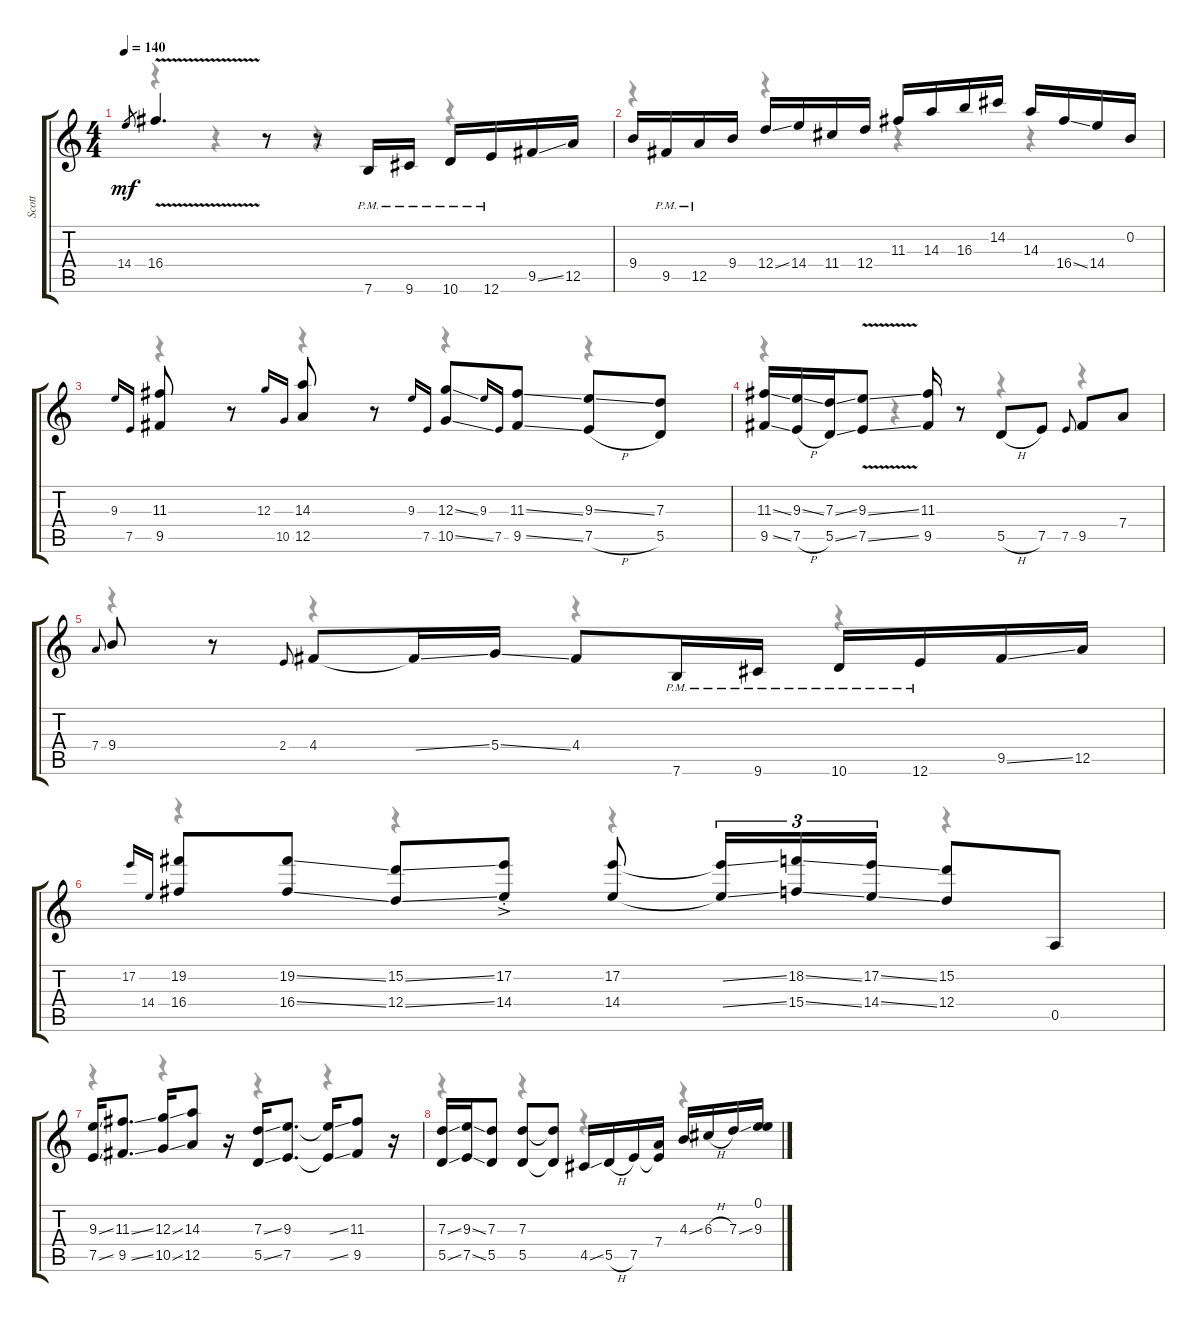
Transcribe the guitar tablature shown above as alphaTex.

\track ("Scott" "Scott") {instrument electricguitarclean}
\staff {score tabs}
\tuning (E4 B3 G3 D3 A2 E2) {hide}
\voice
\ts (4 4)
\tempo 140
\clef g2
\ks c
14.4.8{gr dy mf} 16.4{v}.4{d} r.8 r.8 7.6{pm}.16 9.6{pm}.16 10.6{pm}.16 12.6{pm}.16 9.5{ss}.16 12.5.16 |
9.4.16 9.5{pm}.16 12.5{pm}.16 9.4.16 12.4{ss}.16 14.4.16 11.4.16 12.4.16 11.3.16 14.3.16 16.3.16 14.2.16 14.3.16 16.4{ss}.16 14.4.16 0.2.16 |
9.3.16{gr onbeat} 7.5.16{gr onbeat} (11.3 9.5).8 r.8 12.3.16{gr onbeat} 10.5.16{gr onbeat} (14.3 12.5).8 r.8 9.3.16{gr onbeat} 7.5.16{gr onbeat} (12.3{ss} 10.5{ss}).8 9.3.16{gr onbeat} 7.5.16{gr onbeat} (11.3{ss} 9.5{ss}).8 (9.3{ss} 7.5{h}).8 (7.3 5.5).8 |
(11.3{ss} 9.5{ss}).16 (9.3{ss} 7.5{h}).16 (7.3{ss} 5.5{ss}).16 (9.3{ss} 7.5{v ss}).8 (11.3 9.5).16 r.8 5.5{h}.8 7.5.8 7.5.8{gr onbeat} 9.5.8 7.4.8 |
7.4.8{gr onbeat} 9.4.8 r.8 2.4.8{gr onbeat} 4.4.8 4.4{ss t}.16 5.4{ss}.16 4.4.8 7.6{pm}.16 9.6{pm}.16 10.6{pm}.16 12.6{pm}.16 9.5{ss}.16 12.5.16 |
17.2.16{gr onbeat} 14.4.16{gr onbeat} (19.2 16.4).8 (19.2{ss} 16.4{ss}).8 (15.2{ss} 12.4{ss}).8 (17.2{ac st} 14.4{ac st}).8 (17.2 14.4).8 (17.2{ss t} 14.4{ss t}).16{tu (3 2)} (18.2{ss} 15.4{ss}).16{tu (3 2)} (17.2{ss} 14.4{ss}).16{tu (3 2)} (15.2 12.4).8 0.5.8 |
(9.3{ss} 7.5{ss}).16 (11.3{ss} 9.5{ss}).8{d} (12.3{ss} 10.5{ss}).16 (14.3 12.5).8 r.16 (7.3{ss} 5.5{ss}).16 (9.3 7.5).8{d} (9.3{ss t} 7.5{ss t}).16 (11.3 9.5).8 r.16 |
(7.3{ss} 5.5{ss}).16 (9.3{ss} 7.5{ss}).16 (7.3 5.5).8 (7.3 5.5).8 (7.3{t} 5.5{t}).8 4.5{ss}.16 5.5{h}.16 7.5.16 (7.4 7.5{t}).16 4.3{ss}.16 6.3{h}.16 7.3{ss}.16 (0.1 9.3).16
\voice
\clef g2
\ottava regular
\simile none
\ks c
r.4{dy f} r.4 r.4 r.4 |
r.4 r.4 r.4 r.4 |
r.4 r.4 r.4 r.4 |
r.4 r.4 r.4 r.4 |
r.4 r.4 r.4 r.4 |
r.4 r.4 r.4 r.4 |
r.4 r.4 r.4 r.4 |
r.4 r.4 r.4 r.4
